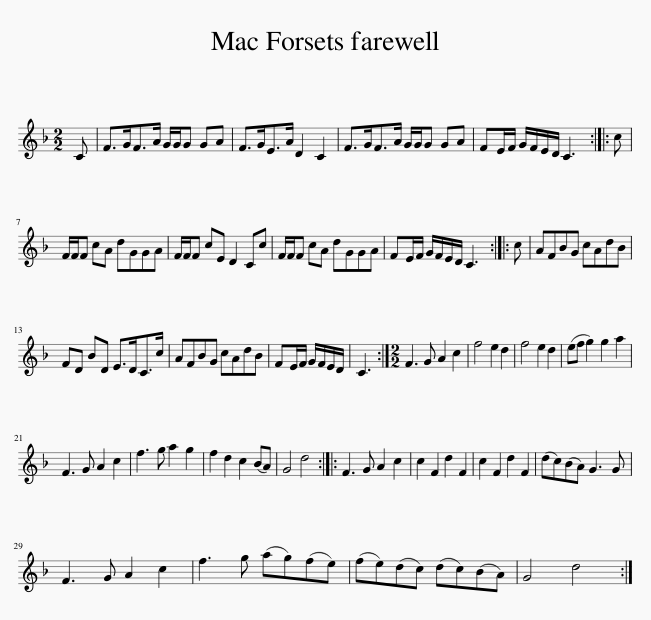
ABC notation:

X:1
L:1/8
M:2/2
I:linebreak $
K:F
V:1 treble
V:1
 C | F>GF>A G/G/G GA | F>GE>A D2 C2 | F>GF>A G/G/G GA | FE/F/ G/F/E/D/ C3 :: %5
 c |$ F/F/F cA dGGA | F/F/F cE D2 Cc | F/F/F cA dGGA | FE/F/ G/F/E/D/ C3 :: %10
 c | AFBG cAdB |$ FD BD E>DC>c | AFBG cAdB | FE/F/ G/F/E/D/ | %15
 C3 :|[M:2/2] F3 G A2 c2 | f4 e2 d2 | f4 e2 d2 | (ef g2) g2 a2 |$ %20
 F3 G A2 c2 | f3 g a2 g2 | f2 d2 c2 (BA) | G4 d4 :: F3 G A2 c2 | %25
 c2 F2 d2 F2 | c2 F2 d2 F2 | (dc)(BA) G3 G |$ F3 G A2 c2 | f3 g (ag)(fe) | %30
 (fe)(dc) (dc)(BA) | G4 d4 :| %32
